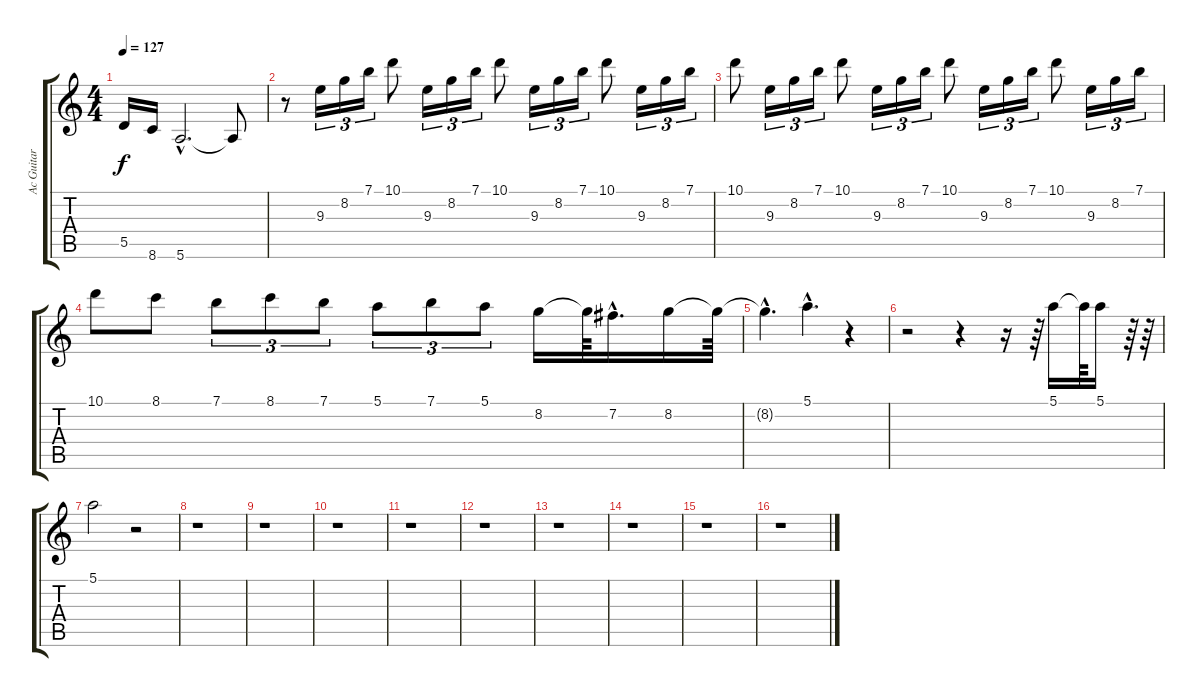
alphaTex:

\track ("Ac Guitar (nylon)" "Ac Guitar ") {instrument acousticguitarsteel}
\staff {score tabs}
\tuning (E4 B3 G3 D3 A2 E2) {hide}
\ts (4 4)
\tempo 127
\clef g2
\ks c
5.5.16{dy f} 8.6.16 5.6{hac}.2{d} 5.6{t}.8 |
r.8 9.3.16{tu (3 2)} 8.2.16{tu (3 2)} 7.1.16{tu (3 2)} 10.1.8 9.3.16{tu (3 2)} 8.2.16{tu (3 2)} 7.1.16{tu (3 2)} 10.1.8 9.3.16{tu (3 2)} 8.2.16{tu (3 2)} 7.1.16{tu (3 2)} 10.1.8 9.3.16{tu (3 2)} 8.2.16{tu (3 2)} 7.1.16{tu (3 2)} |
10.1.8 9.3.16{tu (3 2)} 8.2.16{tu (3 2)} 7.1.16{tu (3 2)} 10.1.8 9.3.16{tu (3 2)} 8.2.16{tu (3 2)} 7.1.16{tu (3 2)} 10.1.8 9.3.16{tu (3 2)} 8.2.16{tu (3 2)} 7.1.16{tu (3 2)} 10.1.8 9.3.16{tu (3 2)} 8.2.16{tu (3 2)} 7.1.16{tu (3 2)} |
10.1.8 8.1.8 7.1.8{tu (3 2)} 8.1.8{tu (3 2)} 7.1.8{tu (3 2)} 5.1.8{tu (3 2)} 7.1.8{tu (3 2)} 5.1.8{tu (3 2)} 8.2.16 8.2{t}.64 7.2{hac}.16{d} 8.2.16 8.2{t}.64 |
8.2{hac t}.4{d} 5.1{hac}.4{d} r.4 |
r.2 r.4 r.16 r.64 5.1.16 5.1{t}.64 5.1.16 r.64 r.64 |
5.1.2 r.2 |
r.1 |
r.1 |
r.1 |
r.1 |
r.1 |
r.1 |
r.1 |
r.1 |
r.1
